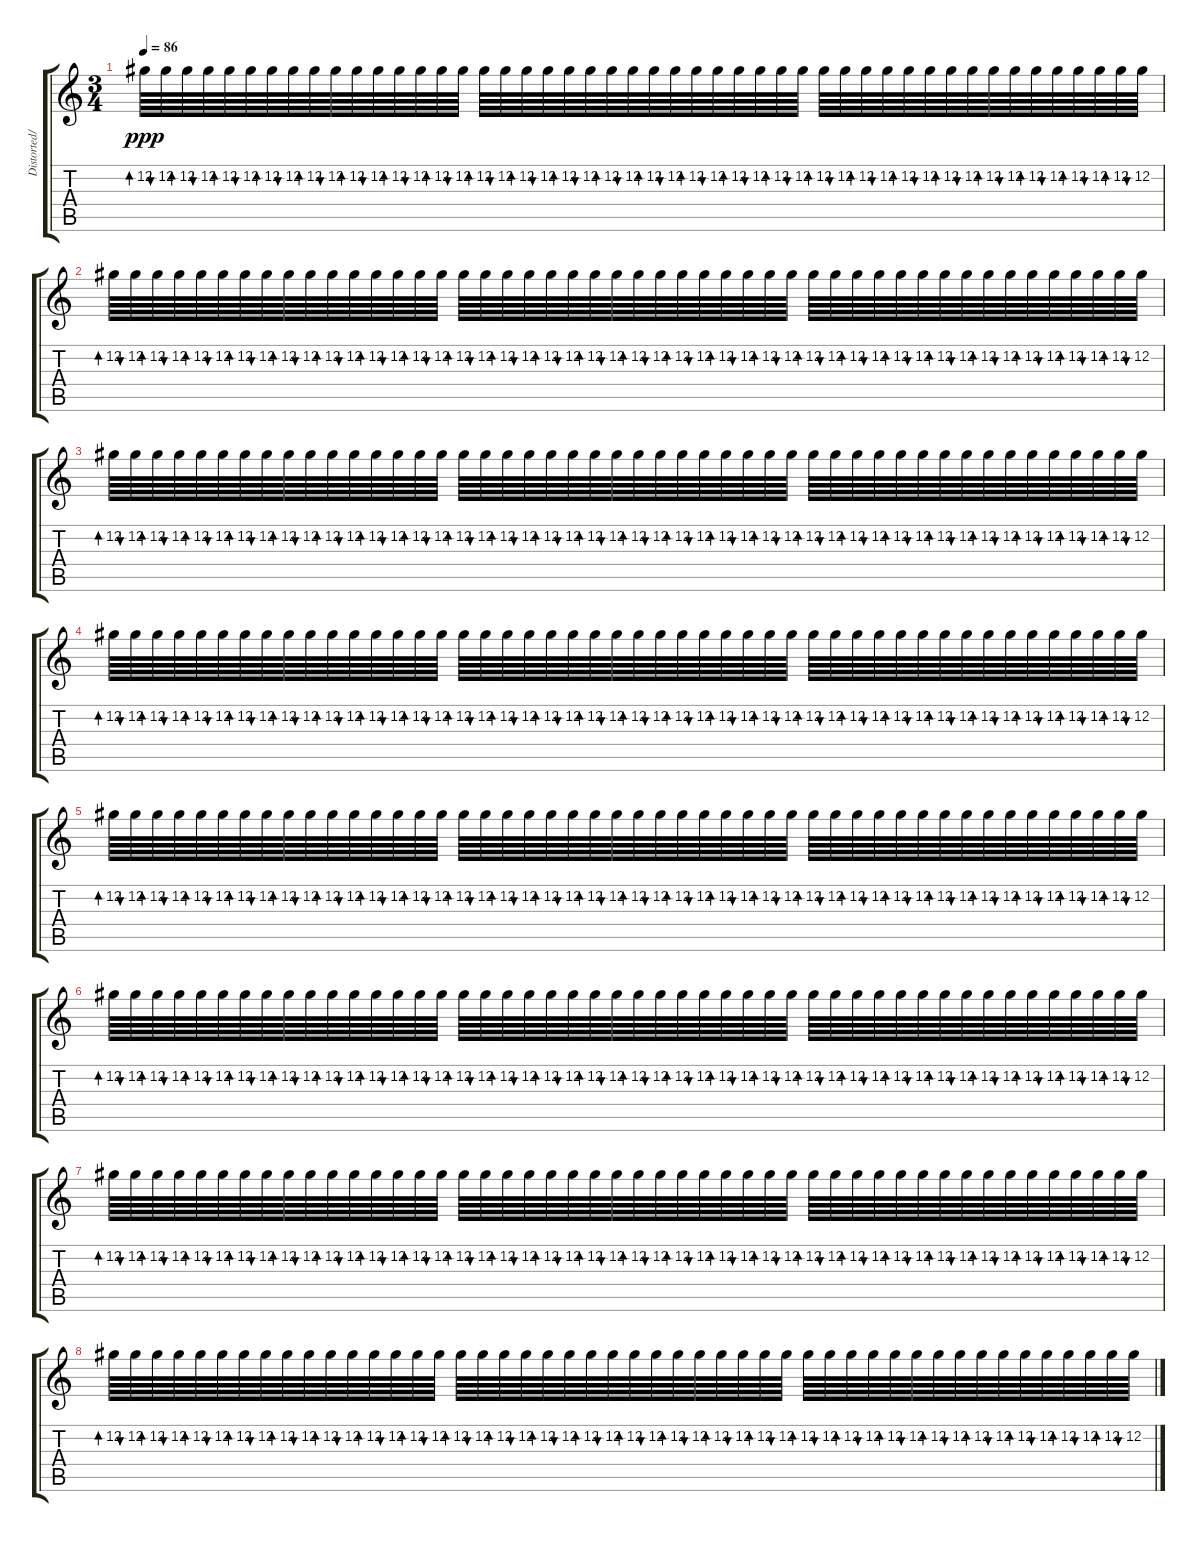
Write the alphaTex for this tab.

\track ("Distorted/Back Up Guitar" "Distorted/") {instrument distortionguitar}
\staff {score tabs}
\tuning (Db4 Ab3 E3 B2 Gb2 B1) {hide}
\ts (3 4)
\tempo 86
\clef g2
\ks c
12.2.64{bd 60 dy ppp instrument electricguitarjazz} 12.2.64{bu 60} 12.2.64{bd 60} 12.2.64{bu 60} 12.2.64{bd 60} 12.2.64{bu 60} 12.2.64{bd 60} 12.2.64{bu 60} 12.2.64{bd 60} 12.2.64{bu 60} 12.2.64{bd 60} 12.2.64{bu 60} 12.2.64{bd 60} 12.2.64{bu 60} 12.2.64{bd 60} 12.2.64{bu 60} 12.2.64{bd 60} 12.2.64{bu 60} 12.2.64{bd 60} 12.2.64{bu 60} 12.2.64{bd 60} 12.2.64{bu 60} 12.2.64{bd 60} 12.2.64{bu 60} 12.2.64{bd 60} 12.2.64{bu 60} 12.2.64{bd 60} 12.2.64{bu 60} 12.2.64{bd 60} 12.2.64{bu 60} 12.2.64{bd 60} 12.2.64{bu 60} 12.2.64{bd 60} 12.2.64{bu 60} 12.2.64{bd 60} 12.2.64{bu 60} 12.2.64{bd 60} 12.2.64{bu 60} 12.2.64{bd 60} 12.2.64{bu 60} 12.2.64{bd 60} 12.2.64{bu 60} 12.2.64{bd 60} 12.2.64{bu 60} 12.2.64{bd 60} 12.2.64{bu 60} 12.2.64{bd 60} 12.2.64{bu 60} |
12.2.64{bd 60} 12.2.64{bu 60} 12.2.64{bd 60} 12.2.64{bu 60} 12.2.64{bd 60} 12.2.64{bu 60} 12.2.64{bd 60} 12.2.64{bu 60} 12.2.64{bd 60} 12.2.64{bu 60} 12.2.64{bd 60} 12.2.64{bu 60} 12.2.64{bd 60} 12.2.64{bu 60} 12.2.64{bd 60} 12.2.64{bu 60} 12.2.64{bd 60} 12.2.64{bu 60} 12.2.64{bd 60} 12.2.64{bu 60} 12.2.64{bd 60} 12.2.64{bu 60} 12.2.64{bd 60} 12.2.64{bu 60} 12.2.64{bd 60} 12.2.64{bu 60} 12.2.64{bd 60} 12.2.64{bu 60} 12.2.64{bd 60} 12.2.64{bu 60} 12.2.64{bd 60} 12.2.64{bu 60} 12.2.64{bd 60} 12.2.64{bu 60} 12.2.64{bd 60} 12.2.64{bu 60} 12.2.64{bd 60} 12.2.64{bu 60} 12.2.64{bd 60} 12.2.64{bu 60} 12.2.64{bd 60} 12.2.64{bu 60} 12.2.64{bd 60} 12.2.64{bu 60} 12.2.64{bd 60} 12.2.64{bu 60} 12.2.64{bd 60} 12.2.64{bu 60} |
12.2.64{bd 60} 12.2.64{bu 60} 12.2.64{bd 60} 12.2.64{bu 60} 12.2.64{bd 60} 12.2.64{bu 60} 12.2.64{bd 60} 12.2.64{bu 60} 12.2.64{bd 60} 12.2.64{bu 60} 12.2.64{bd 60} 12.2.64{bu 60} 12.2.64{bd 60} 12.2.64{bu 60} 12.2.64{bd 60} 12.2.64{bu 60} 12.2.64{bd 60} 12.2.64{bu 60} 12.2.64{bd 60} 12.2.64{bu 60} 12.2.64{bd 60} 12.2.64{bu 60} 12.2.64{bd 60} 12.2.64{bu 60} 12.2.64{bd 60} 12.2.64{bu 60} 12.2.64{bd 60} 12.2.64{bu 60} 12.2.64{bd 60} 12.2.64{bu 60} 12.2.64{bd 60} 12.2.64{bu 60} 12.2.64{bd 60} 12.2.64{bu 60} 12.2.64{bd 60} 12.2.64{bu 60} 12.2.64{bd 60} 12.2.64{bu 60} 12.2.64{bd 60} 12.2.64{bu 60} 12.2.64{bd 60} 12.2.64{bu 60} 12.2.64{bd 60} 12.2.64{bu 60} 12.2.64{bd 60} 12.2.64{bu 60} 12.2.64{bd 60} 12.2.64{bu 60} |
12.2.64{bd 60} 12.2.64{bu 60} 12.2.64{bd 60} 12.2.64{bu 60} 12.2.64{bd 60} 12.2.64{bu 60} 12.2.64{bd 60} 12.2.64{bu 60} 12.2.64{bd 60} 12.2.64{bu 60} 12.2.64{bd 60} 12.2.64{bu 60} 12.2.64{bd 60} 12.2.64{bu 60} 12.2.64{bd 60} 12.2.64{bu 60} 12.2.64{bd 60} 12.2.64{bu 60} 12.2.64{bd 60} 12.2.64{bu 60} 12.2.64{bd 60} 12.2.64{bu 60} 12.2.64{bd 60} 12.2.64{bu 60} 12.2.64{bd 60} 12.2.64{bu 60} 12.2.64{bd 60} 12.2.64{bu 60} 12.2.64{bd 60} 12.2.64{bu 60} 12.2.64{bd 60} 12.2.64{bu 60} 12.2.64{bd 60} 12.2.64{bu 60} 12.2.64{bd 60} 12.2.64{bu 60} 12.2.64{bd 60} 12.2.64{bu 60} 12.2.64{bd 60} 12.2.64{bu 60} 12.2.64{bd 60} 12.2.64{bu 60} 12.2.64{bd 60} 12.2.64{bu 60} 12.2.64{bd 60} 12.2.64{bu 60} 12.2.64{bd 60} 12.2.64{bu 60} |
12.2.64{bd 60} 12.2.64{bu 60} 12.2.64{bd 60} 12.2.64{bu 60} 12.2.64{bd 60} 12.2.64{bu 60} 12.2.64{bd 60} 12.2.64{bu 60} 12.2.64{bd 60} 12.2.64{bu 60} 12.2.64{bd 60} 12.2.64{bu 60} 12.2.64{bd 60} 12.2.64{bu 60} 12.2.64{bd 60} 12.2.64{bu 60} 12.2.64{bd 60} 12.2.64{bu 60} 12.2.64{bd 60} 12.2.64{bu 60} 12.2.64{bd 60} 12.2.64{bu 60} 12.2.64{bd 60} 12.2.64{bu 60} 12.2.64{bd 60} 12.2.64{bu 60} 12.2.64{bd 60} 12.2.64{bu 60} 12.2.64{bd 60} 12.2.64{bu 60} 12.2.64{bd 60} 12.2.64{bu 60} 12.2.64{bd 60} 12.2.64{bu 60} 12.2.64{bd 60} 12.2.64{bu 60} 12.2.64{bd 60} 12.2.64{bu 60} 12.2.64{bd 60} 12.2.64{bu 60} 12.2.64{bd 60} 12.2.64{bu 60} 12.2.64{bd 60} 12.2.64{bu 60} 12.2.64{bd 60} 12.2.64{bu 60} 12.2.64{bd 60} 12.2.64{bu 60} |
12.2.64{bd 60} 12.2.64{bu 60} 12.2.64{bd 60} 12.2.64{bu 60} 12.2.64{bd 60} 12.2.64{bu 60} 12.2.64{bd 60} 12.2.64{bu 60} 12.2.64{bd 60} 12.2.64{bu 60} 12.2.64{bd 60} 12.2.64{bu 60} 12.2.64{bd 60} 12.2.64{bu 60} 12.2.64{bd 60} 12.2.64{bu 60} 12.2.64{bd 60} 12.2.64{bu 60} 12.2.64{bd 60} 12.2.64{bu 60} 12.2.64{bd 60} 12.2.64{bu 60} 12.2.64{bd 60} 12.2.64{bu 60} 12.2.64{bd 60} 12.2.64{bu 60} 12.2.64{bd 60} 12.2.64{bu 60} 12.2.64{bd 60} 12.2.64{bu 60} 12.2.64{bd 60} 12.2.64{bu 60} 12.2.64{bd 60} 12.2.64{bu 60} 12.2.64{bd 60} 12.2.64{bu 60} 12.2.64{bd 60} 12.2.64{bu 60} 12.2.64{bd 60} 12.2.64{bu 60} 12.2.64{bd 60} 12.2.64{bu 60} 12.2.64{bd 60} 12.2.64{bu 60} 12.2.64{bd 60} 12.2.64{bu 60} 12.2.64{bd 60} 12.2.64{bu 60} |
12.2.64{bd 60} 12.2.64{bu 60} 12.2.64{bd 60} 12.2.64{bu 60} 12.2.64{bd 60} 12.2.64{bu 60} 12.2.64{bd 60} 12.2.64{bu 60} 12.2.64{bd 60} 12.2.64{bu 60} 12.2.64{bd 60} 12.2.64{bu 60} 12.2.64{bd 60} 12.2.64{bu 60} 12.2.64{bd 60} 12.2.64{bu 60} 12.2.64{bd 60} 12.2.64{bu 60} 12.2.64{bd 60} 12.2.64{bu 60} 12.2.64{bd 60} 12.2.64{bu 60} 12.2.64{bd 60} 12.2.64{bu 60} 12.2.64{bd 60} 12.2.64{bu 60} 12.2.64{bd 60} 12.2.64{bu 60} 12.2.64{bd 60} 12.2.64{bu 60} 12.2.64{bd 60} 12.2.64{bu 60} 12.2.64{bd 60} 12.2.64{bu 60} 12.2.64{bd 60} 12.2.64{bu 60} 12.2.64{bd 60} 12.2.64{bu 60} 12.2.64{bd 60} 12.2.64{bu 60} 12.2.64{bd 60} 12.2.64{bu 60} 12.2.64{bd 60} 12.2.64{bu 60} 12.2.64{bd 60} 12.2.64{bu 60} 12.2.64{bd 60} 12.2.64{bu 60} |
12.2.64{bd 60} 12.2.64{bu 60} 12.2.64{bd 60} 12.2.64{bu 60} 12.2.64{bd 60} 12.2.64{bu 60} 12.2.64{bd 60} 12.2.64{bu 60} 12.2.64{bd 60} 12.2.64{bu 60} 12.2.64{bd 60} 12.2.64{bu 60} 12.2.64{bd 60} 12.2.64{bu 60} 12.2.64{bd 60} 12.2.64{bu 60} 12.2.64{bd 60} 12.2.64{bu 60} 12.2.64{bd 60} 12.2.64{bu 60} 12.2.64{bd 60} 12.2.64{bu 60} 12.2.64{bd 60} 12.2.64{bu 60} 12.2.64{bd 60} 12.2.64{bu 60} 12.2.64{bd 60} 12.2.64{bu 60} 12.2.64{bd 60} 12.2.64{bu 60} 12.2.64{bd 60} 12.2.64{bu 60} 12.2.64{bd 60} 12.2.64{bu 60} 12.2.64{bd 60} 12.2.64{bu 60} 12.2.64{bd 60} 12.2.64{bu 60} 12.2.64{bd 60} 12.2.64{bu 60} 12.2.64{bd 60} 12.2.64{bu 60} 12.2.64{bd 60} 12.2.64{bu 60} 12.2.64{bd 60} 12.2.64{bu 60} 12.2.64{bd 60} 12.2.64{bu 60}
